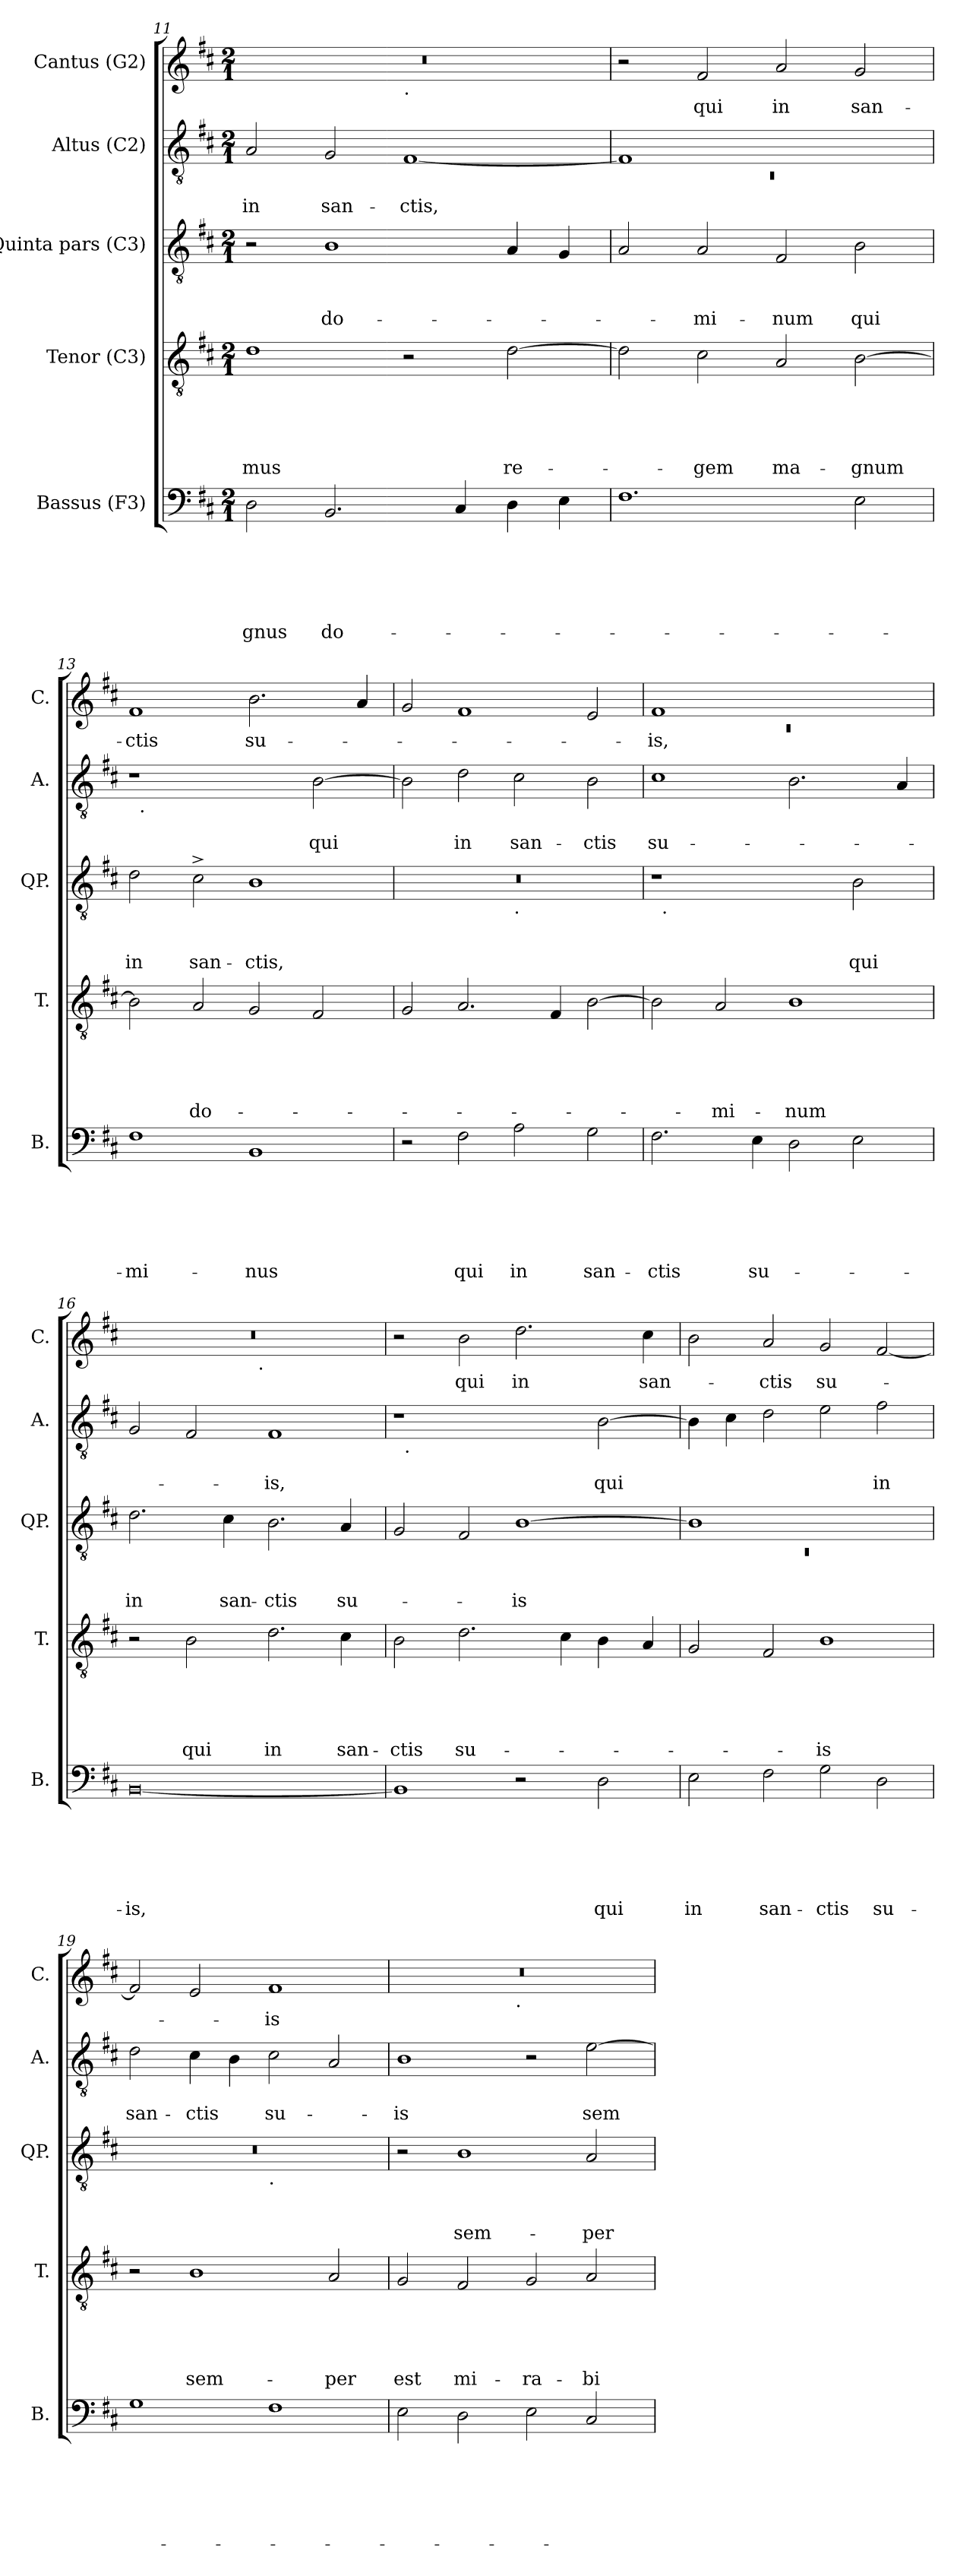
**kern	**text	**text	**text	**text	**text	**text	**kern	**text	**text	**text	**text	**text	**kern	**text	**text	**text	**kern	**text	**text	**kern	**text
*part5	*part5	*part5	*part5	*part5	*part5	*part5	*part4	*part4	*part4	*part4	*part4	*part4	*part3	*part3	*part3	*part3	*part2	*part2	*part2	*part1	*part1
*staff5	*staff5	*staff5	*staff5	*staff5	*staff5	*staff5	*staff4	*staff4	*staff4	*staff4	*staff4	*staff4	*staff3	*staff3	*staff3	*staff3	*staff2	*staff2	*staff2	*staff1	*staff1
*I"Bassus (F3)	*	*	*	*	*	*	*I"Tenor (C3)	*	*	*	*	*	*I"Quinta pars (C3)	*	*	*	*I"Altus (C2)	*	*	*I"Cantus (G2)	*
*I'B.	*	*	*	*	*	*	*I'T.	*	*	*	*	*	*I'QP.	*	*	*	*I'A.	*	*	*I'C.	*
*clefF4	*	*	*	*	*	*	*clefGv2	*	*	*	*	*	*clefGv2	*	*	*	*clefGv2	*	*	*clefG2	*
*k[f#c#]	*	*	*	*	*	*	*k[f#c#]	*	*	*	*	*	*k[f#c#]	*	*	*	*k[f#c#]	*	*	*k[f#c#]	*
*D:	*	*	*	*	*	*	*D:	*	*	*	*	*	*D:	*	*	*	*D:	*	*	*D:	*
*M2/1	*	*	*	*	*	*	*M2/1	*	*	*	*	*	*M2/1	*	*	*	*M2/1	*	*	*M2/1	*
=11	=11	=11	=11	=11	=11	=11	=11	=11	=11	=11	=11	=11	=11	=11	=11	=11	=11	=11	=11	=11	=11
!	!	!	!	!	!	!LO:LY:b	!	!	!	!	!	!LO:LY:b	!	!	!	!	!	!	!LO:LY:b	!	!
*	*	*	*	*	*	*	*	*	*	*	*	*	*	*	*	*	*	*	*	*^	*
2D\	.	.	.	.	.	-gnus	1d	.	.	.	.	-mus	2r	.	.	.	2A/	.	in	0r	1ryy	.
!	!	!	!	!	!	!LO:LY:b	!	!	!	!	!	!	!	!	!	!LO:LY:b	!	!	!LO:LY:b	!	!	!
2.BB/	.	.	.	.	.	do-	.	.	.	.	.	.	1B	.	.	do-	2G/	.	san-	.	.	.
!	!	!	!	!	!	!	!	!	!	!	!	!	!	!	!	!	!	!	!	!	!LO:TX:b:t=.	!
!	!	!	!	!	!	!	!	!	!	!	!	!	!	!	!	!	!	!	!LO:LY:b	!	!	!
.	.	.	.	.	.	.	2r	.	.	.	.	.	.	.	.	.	[<1F#	.	-ctis,	.	1ryy	.
4C#/	.	.	.	.	.	.	.	.	.	.	.	.	.	.	.	.	.	.	.	.	.	.
!	!	!	!	!	!	!	!	!	!	!	!	!LO:LY:b	!	!	!	!	!	!	!	!	!	!
4D\	.	.	.	.	.	.	[>2d\	.	.	.	.	re-	4A/	.	.	.	.	.	.	.	.	.
4E\	.	.	.	.	.	.	.	.	.	.	.	.	4G/	.	.	.	.	.	.	.	.	.
=12	=12	=12	=12	=12	=12	=12	=12	=12	=12	=12	=12	=12	=12	=12	=12	=12	=12	=12	=12	=12	=12	=12
*	*	*	*	*	*	*	*	*	*	*	*	*	*	*	*	*	*^	*	*	*	*	*
!	!	!	!	!	!	!	!	!	!	!	!	!	!	!	!	!	!	!LO:N:vis=1	!	!	!	!	!
*	*	*	*	*	*	*	*	*	*	*	*	*	*	*	*	*	*	*	*	*	*v	*v	*
1.F#	.	.	.	.	.	.	2d\]	.	.	.	.	.	2A/	.	.	.	1F#]	0rC	.	.	2r	.
!	!	!	!	!	!	!	!	!	!	!	!	!LO:LY:b	!	!	!	!LO:LY:b	!	!	!	!	!	!LO:LY:b
.	.	.	.	.	.	.	2c#\	.	.	.	.	-gem	2A/	.	.	-mi-	.	.	.	.	2f#/	qui
!	!	!	!	!	!	!	!	!	!	!	!	!LO:LY:b	!	!	!	!LO:LY:b	!	!	!	!	!	!LO:LY:b
.	.	.	.	.	.	.	2A/	.	.	.	.	ma-	2F#/	.	.	-num	1ryy	.	.	.	2a/	in
!	!	!	!	!	!	!	!	!	!	!	!	!LO:LY:b	!	!	!	!LO:LY:b	!	!	!	!	!	!LO:LY:b
2E\	.	.	.	.	.	.	[>2B\	.	.	.	.	-gnum	2B\	.	.	qui	.	.	.	.	2g/	san-
!!LO:PB:g=z
=13	=13	=13	=13	=13	=13	=13	=13	=13	=13	=13	=13	=13	=13	=13	=13	=13	=13	=13	=13	=13	=13	=13
!	!	!	!	!	!	!LO:LY:b	!	!	!	!	!	!	!	!	!	!LO:LY:b	!	!	!	!	!	!LO:LY:b
1F#	.	.	.	.	.	-mi-	2B\]	.	.	.	.	.	2d\	.	.	in	1r	32ryy	.	.	1f#	-ctis
!	!	!	!	!	!	!	!	!	!	!	!	!	!	!	!	!	!	!LO:TX:b:t=.	!	!	!	!
.	.	.	.	.	.	.	.	.	.	.	.	.	.	.	.	.	.	1ryy	.	.	.	.
!	!	!	!	!	!	!	!	!	!	!	!	!LO:LY:b	!	!	!	!LO:LY:b	!	!	!	!	!	!
.	.	.	.	.	.	.	2A/	.	.	.	.	do-	2c#^>\	.	.	san-	.	.	.	.	.	.
!	!	!	!	!	!	!LO:LY:b	!	!	!	!	!	!	!	!	!	!LO:LY:b	!	!	!	!	!	!LO:LY:b
1BB	.	.	.	.	.	-nus	2G/	.	.	.	.	.	1B	.	.	-ctis,	2ryy	.	.	.	2.b\	su-
.	.	.	.	.	.	.	.	.	.	.	.	.	.	.	.	.	.	2ryy	.	.	.	.
!	!	!	!	!	!	!	!	!	!	!	!	!	!	!	!	!	!	!	!	!LO:LY:b	!	!
.	.	.	.	.	.	.	2F#/	.	.	.	.	.	.	.	.	.	[>2B\	.	.	qui	.	.
.	.	.	.	.	.	.	.	.	.	.	.	.	.	.	.	.	.	4...ryy	.	.	.	.
.	.	.	.	.	.	.	.	.	.	.	.	.	.	.	.	.	.	.	.	.	4a/	.
*	*	*	*	*	*	*	*	*	*	*	*	*	*	*	*	*	*v	*v	*	*	*	*
=14	=14	=14	=14	=14	=14	=14	=14	=14	=14	=14	=14	=14	=14	=14	=14	=14	=14	=14	=14	=14	=14
*	*	*	*	*	*	*	*	*	*	*	*	*	*^	*	*	*	*	*	*	*	*
2r	.	.	.	.	.	.	2G/	.	.	.	.	.	0r	1ryy	.	.	.	2B\]	.	.	2g/	.
!	!	!	!	!	!	!LO:LY:b	!	!	!	!	!	!	!	!	!	!	!	!	!	!LO:LY:b	!	!
2F#\	.	.	.	.	.	qui	2.A/	.	.	.	.	.	.	.	.	.	.	2d\	.	in	1f#	.
!	!	!	!	!	!	!	!	!	!	!	!	!	!	!LO:TX:b:t=.	!	!	!	!	!	!	!	!
!	!	!	!	!	!	!LO:LY:b	!	!	!	!	!	!	!	!	!	!	!	!	!	!LO:LY:b	!	!
2A\	.	.	.	.	.	in	.	.	.	.	.	.	.	1ryy	.	.	.	2c#\	.	san-	.	.
.	.	.	.	.	.	.	4F#/	.	.	.	.	.	.	.	.	.	.	.	.	.	.	.
!	!	!	!	!	!	!LO:LY:b	!	!	!	!	!	!	!	!	!	!	!	!	!	!LO:LY:b	!	!
2G\	.	.	.	.	.	san-	[>2B\	.	.	.	.	.	.	.	.	.	.	2B\	.	-ctis	2e/	.
=15	=15	=15	=15	=15	=15	=15	=15	=15	=15	=15	=15	=15	=15	=15	=15	=15	=15	=15	=15	=15	=15	=15
*	*	*	*	*	*	*	*	*	*	*	*	*	*	*	*	*	*	*	*	*	*^	*
!	!	!	!	!	!	!LO:LY:b	!	!	!	!	!	!	!	!	!	!	!	!	!	!LO:LY:b	!	!LO:N:vis=1	!LO:LY:b
2.F#\	.	.	.	.	.	-ctis	2B\]	.	.	.	.	.	1r	32ryy	.	.	.	1c#	.	su-	1f#	0rc	-is,
!	!	!	!	!	!	!	!	!	!	!	!	!	!	!LO:TX:b:t=.	!	!	!	!	!	!	!	!	!
.	.	.	.	.	.	.	.	.	.	.	.	.	.	1ryy	.	.	.	.	.	.	.	.	.
!	!	!	!	!	!	!	!	!	!	!	!	!LO:LY:b	!	!	!	!	!	!	!	!	!	!	!
.	.	.	.	.	.	.	2A/	.	.	.	.	-mi-	.	.	.	.	.	.	.	.	.	.	.
!	!	!	!	!	!	!LO:LY:b	!	!	!	!	!	!	!	!	!	!	!	!	!	!	!	!	!
4E\	.	.	.	.	.	su-	.	.	.	.	.	.	.	.	.	.	.	.	.	.	.	.	.
!	!	!	!	!	!	!	!	!	!	!	!	!LO:LY:b	!	!	!	!	!	!	!	!	!	!	!
2D\	.	.	.	.	.	.	1B	.	.	.	.	-num	2ryy	.	.	.	.	2.B\	.	.	1ryy	.	.
.	.	.	.	.	.	.	.	.	.	.	.	.	.	2ryy	.	.	.	.	.	.	.	.	.
!	!	!	!	!	!	!	!	!	!	!	!	!	!	!	!	!	!LO:LY:b	!	!	!	!	!	!
2E\	.	.	.	.	.	.	.	.	.	.	.	.	2B\	.	.	.	qui	.	.	.	.	.	.
.	.	.	.	.	.	.	.	.	.	.	.	.	.	4...ryy	.	.	.	.	.	.	.	.	.
.	.	.	.	.	.	.	.	.	.	.	.	.	.	.	.	.	.	4A/	.	.	.	.	.
=16	=16	=16	=16	=16	=16	=16	=16	=16	=16	=16	=16	=16	=16	=16	=16	=16	=16	=16	=16	=16	=16	=16	=16
!	!	!	!	!	!	!LO:LY:b	!	!	!	!	!	!	!	!	!	!	!LO:LY:b	!	!	!	!	!	!
*	*	*	*	*	*	*	*	*	*	*	*	*	*v	*v	*	*	*	*	*	*	*	*	*
[<0BB	.	.	.	.	.	-is,	2r	.	.	.	.	.	2.d\	.	.	in	2G/	.	.	0r	2ryy	.
!	!	!	!	!	!	!	!	!	!	!	!	!LO:LY:b	!	!	!	!	!	!	!	!	!	!
.	.	.	.	.	.	.	2B\	.	.	.	.	qui	.	.	.	.	2F#/	.	.	.	4...ryy	.
!	!	!	!	!	!	!	!	!	!	!	!	!	!	!	!	!LO:LY:b	!	!	!	!	!	!
.	.	.	.	.	.	.	.	.	.	.	.	.	4c#\	.	.	san-	.	.	.	.	.	.
!	!	!	!	!	!	!	!	!	!	!	!	!	!	!	!	!	!	!	!	!	!LO:TX:b:t=.	!
.	.	.	.	.	.	.	.	.	.	.	.	.	.	.	.	.	.	.	.	.	1ryy	.
!	!	!	!	!	!	!	!	!	!	!	!	!LO:LY:b	!	!	!	!LO:LY:b:rj	!	!	!LO:LY:b	!	!	!
.	.	.	.	.	.	.	2.d\	.	.	.	.	in	2.B\	.	.	-ctis	1F#	.	-is,	.	.	.
!	!	!	!	!	!	!	!	!	!	!	!	!LO:LY:b	!	!	!	!LO:LY:b	!	!	!	!	!	!
.	.	.	.	.	.	.	4c#\	.	.	.	.	san-	4A/	.	.	su-	.	.	.	.	.	.
.	.	.	.	.	.	.	.	.	.	.	.	.	.	.	.	.	.	.	.	.	32ryy	.
!!LO:LB:g=z
=17	=17	=17	=17	=17	=17	=17	=17	=17	=17	=17	=17	=17	=17	=17	=17	=17	=17	=17	=17	=17	=17	=17
!	!	!	!	!	!	!	!	!	!	!	!	!LO:LY:b	!	!	!	!	!	!	!	!	!	!
*	*	*	*	*	*	*	*	*	*	*	*	*	*	*	*	*	*^	*	*	*v	*v	*
1BB]	.	.	.	.	.	.	2B\	.	.	.	.	-ctis	2G/	.	.	.	1r	32ryy	.	.	2r	.
!	!	!	!	!	!	!	!	!	!	!	!	!	!	!	!	!	!	!LO:TX:b:t=.	!	!	!	!
.	.	.	.	.	.	.	.	.	.	.	.	.	.	.	.	.	.	1ryy	.	.	.	.
!	!	!	!	!	!	!	!	!	!	!	!	!LO:LY:b	!	!	!	!	!	!	!	!	!	!LO:LY:b
.	.	.	.	.	.	.	2.d\	.	.	.	.	su-	2F#/	.	.	.	.	.	.	.	2b\	qui
!	!	!	!	!	!	!	!	!	!	!	!	!	!	!	!	!LO:LY:b	!	!	!	!	!	!LO:LY:b
2r	.	.	.	.	.	.	.	.	.	.	.	.	[>1B	.	.	-is	2ryy	.	.	.	2.dd\	in
.	.	.	.	.	.	.	.	.	.	.	.	.	.	.	.	.	.	2ryy	.	.	.	.
.	.	.	.	.	.	.	4c#\	.	.	.	.	.	.	.	.	.	.	.	.	.	.	.
!	!	!	!	!	!	!LO:LY:b	!	!	!	!	!	!	!	!	!	!	!	!	!	!LO:LY:b	!	!
2D\	.	.	.	.	.	qui	4B\	.	.	.	.	.	.	.	.	.	[>2B\	.	.	qui	.	.
.	.	.	.	.	.	.	.	.	.	.	.	.	.	.	.	.	.	4...ryy	.	.	.	.
!	!	!	!	!	!	!	!	!	!	!	!	!	!	!	!	!	!	!	!	!	!	!LO:LY:b
.	.	.	.	.	.	.	4A/	.	.	.	.	.	.	.	.	.	.	.	.	.	4cc#\	san-
=18	=18	=18	=18	=18	=18	=18	=18	=18	=18	=18	=18	=18	=18	=18	=18	=18	=18	=18	=18	=18	=18	=18
*	*	*	*	*	*	*	*	*	*	*	*	*	*^	*	*	*	*	*	*	*	*	*
!	!	!	!	!	!	!LO:LY:b	!	!	!	!	!	!	!	!LO:N:vis=1	!	!	!	!	!	!	!	!	!
*	*	*	*	*	*	*	*	*	*	*	*	*	*	*	*	*	*	*v	*v	*	*	*	*
2E\	.	.	.	.	.	in	2G/	.	.	.	.	.	1B]	0rC	.	.	.	4B\]	.	.	2b\	.
.	.	.	.	.	.	.	.	.	.	.	.	.	.	.	.	.	.	4c#\	.	.	.	.
!	!	!	!	!	!	!LO:LY:b	!	!	!	!	!	!	!	!	!	!	!	!	!	!	!	!LO:LY:b
2F#\	.	.	.	.	.	san-	2F#/	.	.	.	.	.	.	.	.	.	.	2d\	.	.	2a/	-ctis
!	!	!	!	!	!	!LO:LY:b	!	!	!	!	!	!LO:LY:b:rj	!	!	!	!	!	!	!	!	!	!LO:LY:b
2G\	.	.	.	.	.	-ctis	1B	.	.	.	.	-is	1ryy	.	.	.	.	2e\	.	.	2g/	su-
!	!	!	!	!	!	!LO:LY:b	!	!	!	!	!	!	!	!	!	!	!	!	!	!LO:LY:b:rj	!	!
2D\	.	.	.	.	.	su-	.	.	.	.	.	.	.	.	.	.	.	2f#\	.	in	[<2f#/	.
=19	=19	=19	=19	=19	=19	=19	=19	=19	=19	=19	=19	=19	=19	=19	=19	=19	=19	=19	=19	=19	=19	=19
!	!	!	!	!	!	!	!	!	!	!	!	!	!	!	!	!	!	!	!	!LO:LY:b	!	!
1G	.	.	.	.	.	.	2r	.	.	.	.	.	0r	1ryy	.	.	.	2d\	.	san-	2f#/]	.
!	!	!	!	!	!	!	!	!	!	!	!	!LO:LY:b	!	!	!	!	!	!	!	!LO:LY:b	!	!
.	.	.	.	.	.	.	1B	.	.	.	.	sem-	.	.	.	.	.	4c#\	.	-ctis	2e/	.
.	.	.	.	.	.	.	.	.	.	.	.	.	.	.	.	.	.	4B\	.	.	.	.
!	!	!	!	!	!	!	!	!	!	!	!	!	!	!LO:TX:b:t=.	!	!	!	!	!	!	!	!
!	!	!	!	!	!	!	!	!	!	!	!	!	!	!	!	!	!	!	!	!LO:LY:b	!	!LO:LY:b:rj
1F#	.	.	.	.	.	.	.	.	.	.	.	.	.	1ryy	.	.	.	2c#\	.	su-	1f#	-is
!	!	!	!	!	!	!	!	!	!	!	!	!LO:LY:b	!	!	!	!	!	!	!	!	!	!
.	.	.	.	.	.	.	2A/	.	.	.	.	-per	.	.	.	.	.	2A/	.	.	.	.
=20	=20	=20	=20	=20	=20	=20	=20	=20	=20	=20	=20	=20	=20	=20	=20	=20	=20	=20	=20	=20	=20	=20
!	!	!	!	!	!	!	!	!	!	!	!	!LO:LY:b	!	!	!	!	!	!	!	!LO:LY:b:rj	!	!
*	*	*	*	*	*	*	*	*	*	*	*	*	*v	*v	*	*	*	*	*	*	*^	*
2E\	.	.	.	.	.	.	2G/	.	.	.	.	est	2r	.	.	.	1B	.	-is	0r	2ryy	.
!	!	!	!	!	!	!	!	!	!	!	!	!LO:LY:b	!	!	!	!LO:LY:b	!	!	!	!	!	!
2D\	.	.	.	.	.	.	2F#/	.	.	.	.	mi-	1B	.	.	sem-	.	.	.	.	4...ryy	.
!	!	!	!	!	!	!	!	!	!	!	!	!	!	!	!	!	!	!	!	!	!LO:TX:b:t=.	!
.	.	.	.	.	.	.	.	.	.	.	.	.	.	.	.	.	.	.	.	.	1ryy	.
!	!	!	!	!	!	!	!	!	!	!	!	!LO:LY:b	!	!	!	!	!	!	!	!	!	!
2E\	.	.	.	.	.	.	2G/	.	.	.	.	-ra-	.	.	.	.	2r	.	.	.	.	.
!	!	!	!	!	!	!	!	!	!	!	!	!LO:LY:b	!	!	!	!LO:LY:b	!	!	!LO:LY:b	!	!	!
2C#/	.	.	.	.	.	.	2A/	.	.	.	.	-bi-	2A/	.	.	-per	[<2e\	.	sem-	.	.	.
.	.	.	.	.	.	.	.	.	.	.	.	.	.	.	.	.	.	.	.	.	32ryy	.
*	*	*	*	*	*	*	*	*	*	*	*	*	*	*	*	*	*	*	*	*v	*v	*
=	=	=	=	=	=	=	=	=	=	=	=	=	=	=	=	=	=	=	=	=	=
*-	*-	*-	*-	*-	*-	*-	*-	*-	*-	*-	*-	*-	*-	*-	*-	*-	*-	*-	*-	*-	*-
